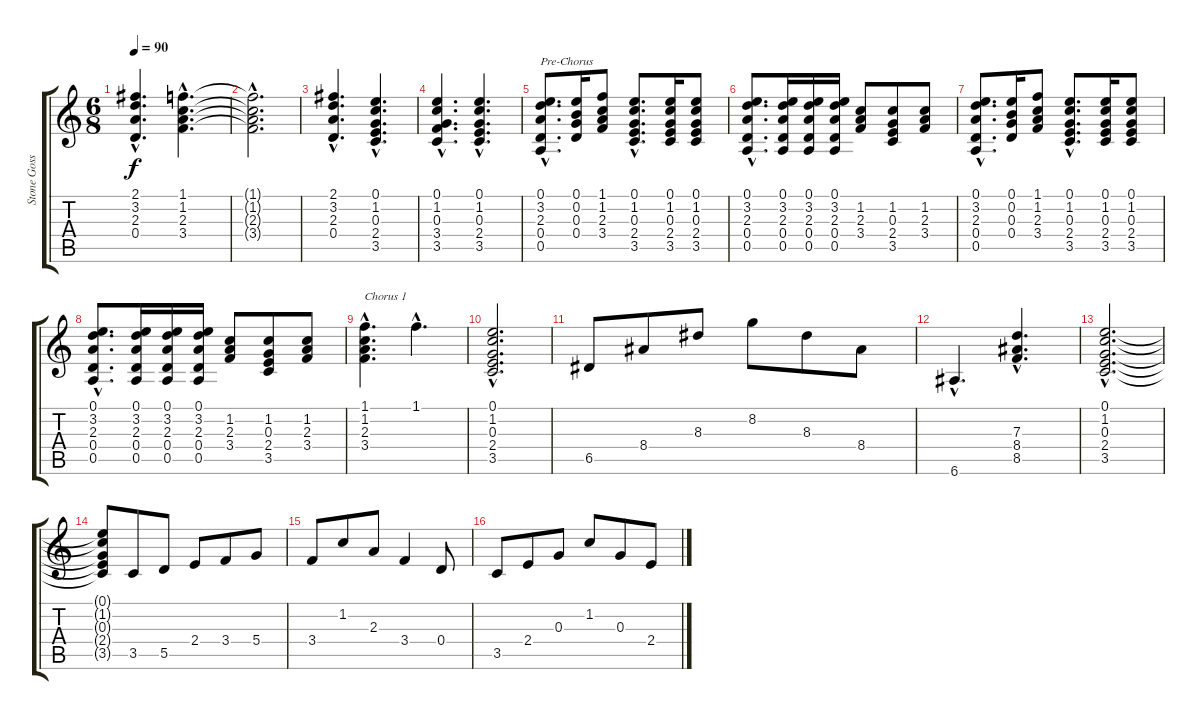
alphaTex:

\track ("Stone Gossard" "Stone Goss") {instrument distortionguitar}
\staff {score tabs}
\tuning (E4 B3 G3 D3 A2 E2) {hide}
\ts (6 8)
\tempo 90
\clef g2
\ks c
(2.1{hac} 3.2{hac} 2.3{hac} 0.4{hac}).4{d dy f} (1.1{hac} 1.2{hac} 2.3{hac} 3.4{hac}).4{d} |
(1.1{hac t} 1.2{hac t} 2.3{hac t} 3.4{hac t}).2{d} |
(2.1{hac} 3.2{hac} 2.3{hac} 0.4{hac}).4{d} (0.1{hac} 1.2{hac} 0.3{hac} 2.4{hac} 3.5{hac}).4{d} |
(0.1{hac} 1.2{hac} 0.3{hac} 3.4{hac} 3.5{hac}).4{d} (0.1{hac} 1.2{hac} 0.3{hac} 2.4{hac} 3.5{hac}).4{d} |
(0.1{hac} 3.2{hac} 2.3{hac} 0.4{hac} 0.5{hac}).8{d txt "Pre-Chorus"} (0.1 0.2 0.3 0.4).16 (1.1 1.2 2.3 3.4).8 (0.1{hac} 1.2{hac} 0.3{hac} 2.4{hac} 3.5{hac}).8{d} (0.1 1.2 0.3 2.4 3.5).16 (0.1 1.2 0.3 2.4 3.5).8 |
(0.1{hac} 3.2{hac} 2.3{hac} 0.4{hac} 0.5{hac}).8{d} (0.1 3.2 2.3 0.4 0.5).16 (0.1 3.2 2.3 0.4 0.5).16 (0.1 3.2 2.3 0.4 0.5).16 (1.2 2.3 3.4).8 (1.2 0.3 2.4 3.5).8 (1.2 2.3 3.4).8 |
(0.1{hac} 3.2{hac} 2.3{hac} 0.4{hac} 0.5{hac}).8{d} (0.1 0.2 0.3 0.4).16 (1.1 1.2 2.3 3.4).8 (0.1{hac} 1.2{hac} 0.3{hac} 2.4{hac} 3.5{hac}).8{d} (0.1 1.2 0.3 2.4 3.5).16 (0.1 1.2 0.3 2.4 3.5).8 |
(0.1{hac} 3.2{hac} 2.3{hac} 0.4{hac} 0.5{hac}).8{d} (0.1 3.2 2.3 0.4 0.5).16 (0.1 3.2 2.3 0.4 0.5).16 (0.1 3.2 2.3 0.4 0.5).16 (1.2 2.3 3.4).8 (1.2 0.3 2.4 3.5).8 (1.2 2.3 3.4).8 |
(1.1{hac} 1.2{hac} 2.3{hac} 3.4{hac}).4{d txt "Chorus 1"} 1.1{hac}.4{d} |
(0.1{hac} 1.2{hac} 0.3{hac} 2.4{hac} 3.5{hac}).2{d} |
6.5.8 8.4.8 8.3.8 8.2.8 8.3.8 8.4.8 |
6.6{hac}.4{d} (7.3{hac} 8.4{hac} 8.5{hac}).4{d} |
(0.1{hac} 1.2{hac} 0.3{hac} 2.4{hac} 3.5{hac}).2{d} |
(0.1{t} 1.2{t} 0.3{t} 2.4{t} 3.5{t}).8 3.5.8 5.5.8 2.4.8 3.4.8 5.4.8 |
3.4.8 1.2.8 2.3.8 3.4.4 0.4.8 |
3.5.8 2.4.8 0.3.8 1.2.8 0.3.8 2.4.8
